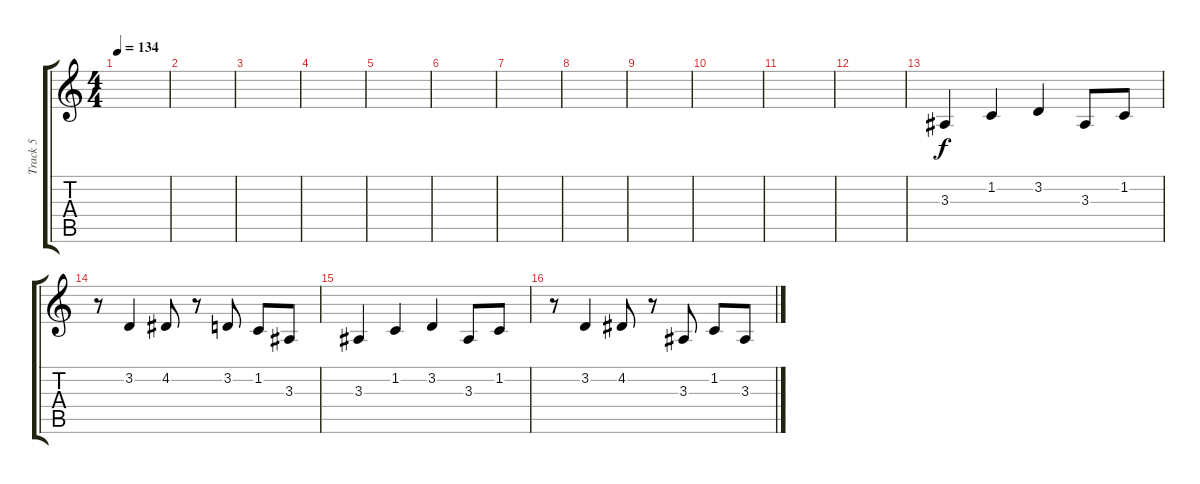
\track ("Track 5" "Track 5") {instrument lead1square}
\staff {score tabs}
\tuning (E4 B3 G3 D3 A2 E2) {hide}
\ts (4 4)
\tempo 134
\clef g2
\ks c
|
|
|
|
|
|
|
|
|
|
|
|
3.3.4 1.2.4 3.2.4 3.3.8 1.2.8 |
r.8 3.2.4 4.2.8 r.8 3.2.8 1.2.8 3.3.8 |
3.3.4 1.2.4 3.2.4 3.3.8 1.2.8 |
r.8 3.2.4 4.2.8 r.8 3.3.8 1.2.8 3.3.8
